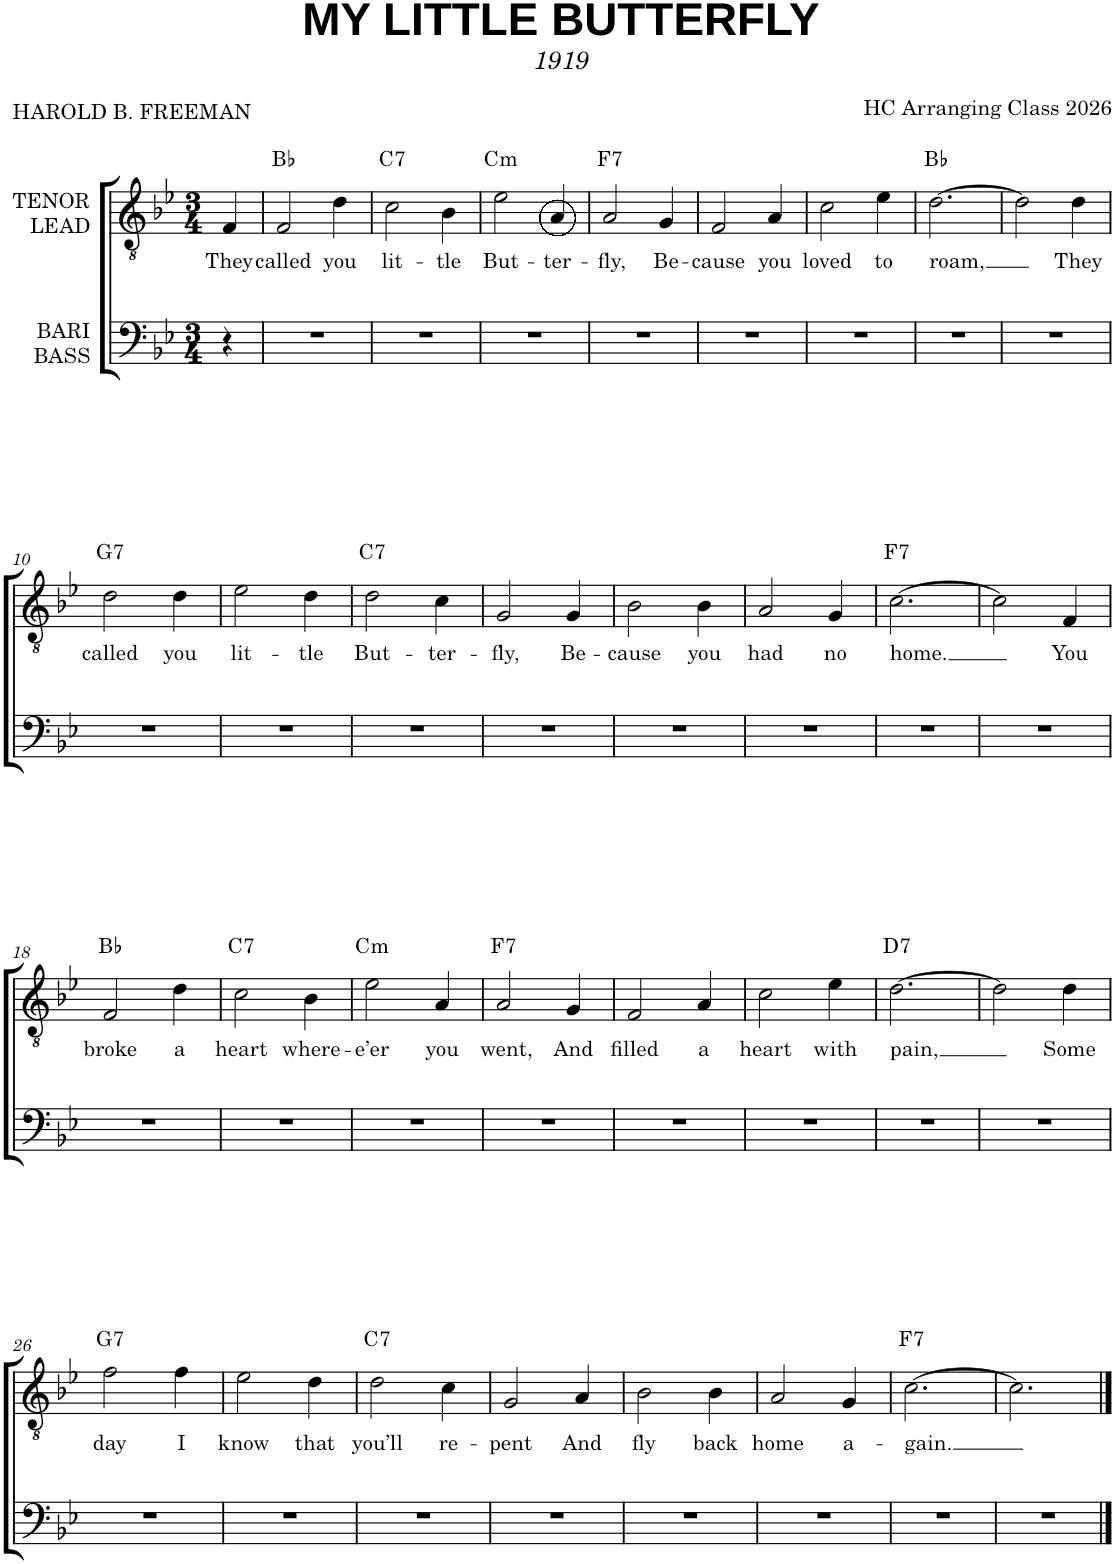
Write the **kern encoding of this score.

**kern	**kern	**text	**harte
*part2	*part1	*part1	*part1
*staff2	*staff1	*staff1	*
*I"BARI BASS	*I"TENOR LEAD	*	*
*I'B/B	*I'T/L	*	*
*clefF4	*clefGv2	*	*
*k[b-e-]	*k[b-e-]	*	*
*M3/4	*M3/4	*	*
=1	=1	=1	=1
!	!	!LO:LY:b	!
4r	4F/	They	.
=2	=2	=2	=2
!	!	!LO:LY:b	!
2.r	2F/	called	Bb:maj
!	!	!LO:LY:b	!
.	4d\	you	.
=3	=3	=3	=3
!	!	!LO:LY:b	!LO:H:kt=7
2.r	2c\	lit-	C:7
!	!	!LO:LY:b	!
.	4B-\	-tle	.
=4	=4	=4	=4
!	!	!LO:LY:b	!LO:H:kt=m
2.r	2e-\	But-	C:min
!	!	!LO:LY:b	!
.	4A/	-ter-	.
=5	=5	=5	=5
!	!	!LO:LY:b	!LO:H:kt=7
2.r	2A/	-fly,	F:7
!	!	!LO:LY:b	!
.	4G/	Be-	.
=6	=6	=6	=6
!	!	!LO:LY:b	!
2.r	2F/	-cause	.
!	!	!LO:LY:b	!
.	4A/	you	.
=7	=7	=7	=7
!	!	!LO:LY:b	!
2.r	2c\	loved	.
!	!	!LO:LY:b	!
.	4e-\	to	.
=8	=8	=8	=8
!	!	!LO:LY:b	!
2.r	[2.d\	roam,	Bb:maj
=9	=9	=9	=9
2.r	2d\]	.	.
!	!	!LO:LY:b	!
.	4d\	They	.
!!LO:LB:g=z
=10	=10	=10	=10
!	!	!LO:LY:b	!LO:H:kt=7
2.r	2d\	called	G:7
!	!	!LO:LY:b	!
.	4d\	you	.
=11	=11	=11	=11
!	!	!LO:LY:b	!
2.r	2e-\	lit-	.
!	!	!LO:LY:b	!
.	4d\	-tle	.
=12	=12	=12	=12
!	!	!LO:LY:b	!LO:H:kt=7
2.r	2d\	But-	C:7
!	!	!LO:LY:b	!
.	4c\	-ter-	.
=13	=13	=13	=13
!	!	!LO:LY:b	!
2.r	2G/	-fly,	.
!	!	!LO:LY:b	!
.	4G/	Be-	.
=14	=14	=14	=14
!	!	!LO:LY:b	!
2.r	2B-\	-cause	.
!	!	!LO:LY:b	!
.	4B-\	you	.
=15	=15	=15	=15
!	!	!LO:LY:b	!
2.r	2A/	had	.
!	!	!LO:LY:b	!
.	4G/	no	.
=16	=16	=16	=16
!	!	!LO:LY:b	!LO:H:kt=7
2.r	[2.c\	home.	F:7
=17	=17	=17	=17
2.r	2c\]	.	.
!	!	!LO:LY:b	!
.	4F/	You	.
!!LO:LB:g=z
=18	=18	=18	=18
!	!	!LO:LY:b	!
2.r	2F/	broke	Bb:maj
!	!	!LO:LY:b	!
.	4d\	a	.
=19	=19	=19	=19
!	!	!LO:LY:b	!LO:H:kt=7
2.r	2c\	heart	C:7
!	!	!LO:LY:b	!
.	4B-\	where-	.
=20	=20	=20	=20
!	!	!LO:LY:b	!LO:H:kt=m
2.r	2e-\	-e’er	C:min
!	!	!LO:LY:b	!
.	4A/	you	.
=21	=21	=21	=21
!	!	!LO:LY:b	!LO:H:kt=7
2.r	2A/	went,	F:7
!	!	!LO:LY:b	!
.	4G/	And	.
=22	=22	=22	=22
!	!	!LO:LY:b	!
2.r	2F/	filled	.
!	!	!LO:LY:b	!
.	4A/	a	.
=23	=23	=23	=23
!	!	!LO:LY:b	!
2.r	2c\	heart	.
!	!	!LO:LY:b	!
.	4e-\	with	.
=24	=24	=24	=24
!	!	!LO:LY:b	!LO:H:kt=7
2.r	[2.d\	pain,	D:7
=25	=25	=25	=25
2.r	2d\]	.	.
!	!	!LO:LY:b	!
.	4d\	Some	.
!!LO:LB:g=z
=26	=26	=26	=26
!	!	!LO:LY:b	!LO:H:kt=7
2.r	2f\	day	G:7
!	!	!LO:LY:b	!
.	4f\	I	.
=27	=27	=27	=27
!	!	!LO:LY:b	!
2.r	2e-\	know	.
!	!	!LO:LY:b	!
.	4d\	that	.
=28	=28	=28	=28
!	!	!LO:LY:b	!LO:H:kt=7
2.r	2d\	you’ll	C:7
!	!	!LO:LY:b	!
.	4c\	re-	.
=29	=29	=29	=29
!	!	!LO:LY:b	!
2.r	2G/	-pent	.
!	!	!LO:LY:b	!
.	4A/	And	.
=30	=30	=30	=30
!	!	!LO:LY:b	!
2.r	2B-\	fly	.
!	!	!LO:LY:b	!
.	4B-\	back	.
=31	=31	=31	=31
!	!	!LO:LY:b	!
2.r	2A/	home	.
!	!	!LO:LY:b	!
.	4G/	a-	.
=32	=32	=32	=32
!	!	!LO:LY:b	!LO:H:kt=7
2.r	[2.c\	-gain.	F:7
=33	=33	=33	=33
2.r	2.c\]	.	.
==	==	==	==
*-	*-	*-	*-
